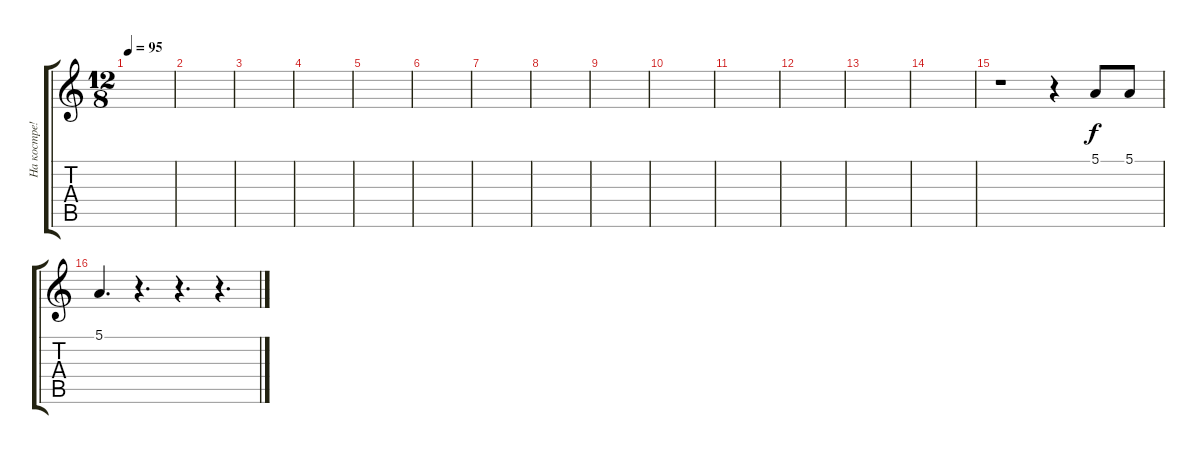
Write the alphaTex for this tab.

\track ("На костре!" "На костре!") {instrument frenchhorn}
\staff {score tabs}
\tuning (E4 B3 G3 D3 A2 E2) {hide}
\ts (12 8)
\tempo 95
\clef g2
\ks c
|
|
|
|
|
|
|
|
|
|
|
|
|
|
r.1 r.4 5.1.8 5.1.8 |
5.1.4{d} r.4{d} r.4{d} r.4{d}
